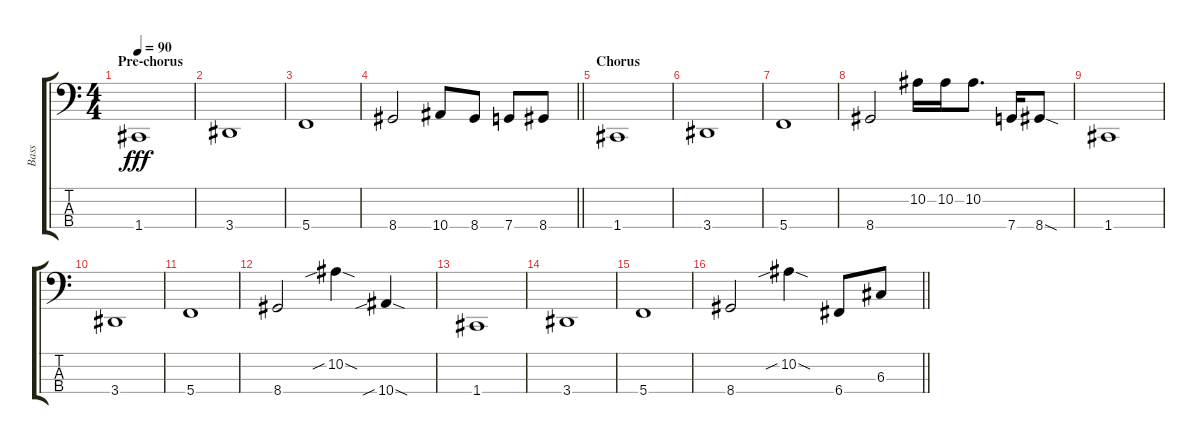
\track ("Bass" "Bass") {instrument acousticbass}
\staff {score tabs}
\tuning (F2 C2 G1 C1) {hide}
\ts (4 4)
\section ("" "Pre-chorus")
\tempo 90
\clef f4
\ks c
1.4.1{dy fff} |
3.4.1 |
5.4.1 |
\barLineRight lightlight
8.4.2 10.4.8 8.4.8 7.4.8 8.4.8 |
\section ("" "Chorus")
1.4.1 |
3.4.1 |
5.4.1 |
8.4.2 10.2.16 10.2.16 10.2.8{d} 7.4.16 8.4{sod}.8 |
1.4.1 |
3.4.1 |
5.4.1 |
8.4.2 10.2{sib sod}.4 10.4{sib sod}.4 |
1.4.1 |
3.4.1 |
5.4.1 |
\barLineRight lightlight
8.4.2 10.2{sib sod}.4 6.4.8 6.3.8
